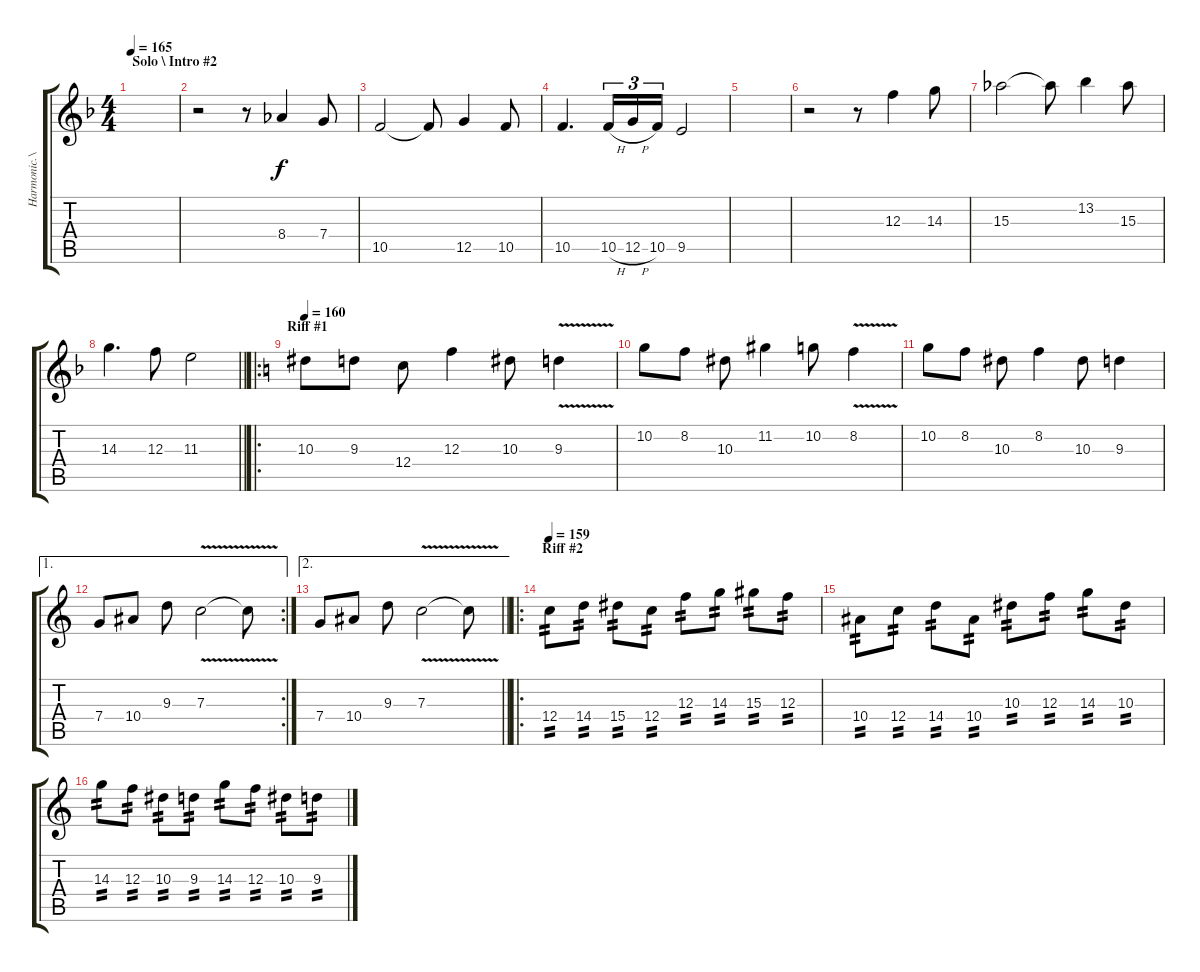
\track ("Harmonic.\\ Solo Guitar" "Harmonic.\\") {instrument distortionguitar}
\staff {score tabs}
\tuning (D4 A3 F3 C3 G2 D2) {hide}
\ts (4 4)
\section ("" "Solo \\ Intro #2")
\tempo 165
\clef g2
\ks f
|
r.2 r.8 8.4.4 7.4.8 |
10.5.2 10.5{t}.8 12.5.4 10.5.8 |
10.5.4{d} 10.5{h}.16{tu (3 2)} 12.5{h}.16{tu (3 2)} 10.5.16{tu (3 2)} 9.5.2 |
|
r.2 r.8 12.3.4 14.3.8 |
15.3.2 15.3{t}.8 13.2.4 15.3.8 |
\barLineRight lightlight
14.3.4{d} 12.3.8 11.3.2 |
\ro
\section ("" "Riff #1")
\tempo 160
\ks c
10.3.8 9.3.8 12.4.8 12.3.4 10.3.8 9.3{v}.4 |
10.2.8 8.2.8 10.3.8 11.2.4 10.2.8 8.2{v}.4 |
10.2.8 8.2.8 10.3.8 8.2.4 10.3.8 9.3.4 |
\ae 1
\rc 2
7.4.8 10.4.8 9.3.8 7.3{v}.2 7.3{t}.8 |
\ae 2
\barLineRight lightlight
7.4.8 10.4.8 9.3.8 7.3{v}.2 7.3{t}.8 |
\ro
\section ("" "Riff #2")
\tempo 159
12.4.8{tp 2} 14.4.8{tp 2} 15.4.8{tp 2} 12.4.8{tp 2} 12.3.8{tp 2} 14.3.8{tp 2} 15.3.8{tp 2} 12.3.8{tp 2} |
10.4.8{tp 2} 12.4.8{tp 2} 14.4.8{tp 2} 10.4.8{tp 2} 10.3.8{tp 2} 12.3.8{tp 2} 14.3.8{tp 2} 10.3.8{tp 2} |
14.3.8{tp 2} 12.3.8{tp 2} 10.3.8{tp 2} 9.3.8{tp 2} 14.3.8{tp 2} 12.3.8{tp 2} 10.3.8{tp 2} 9.3.8{tp 2}
